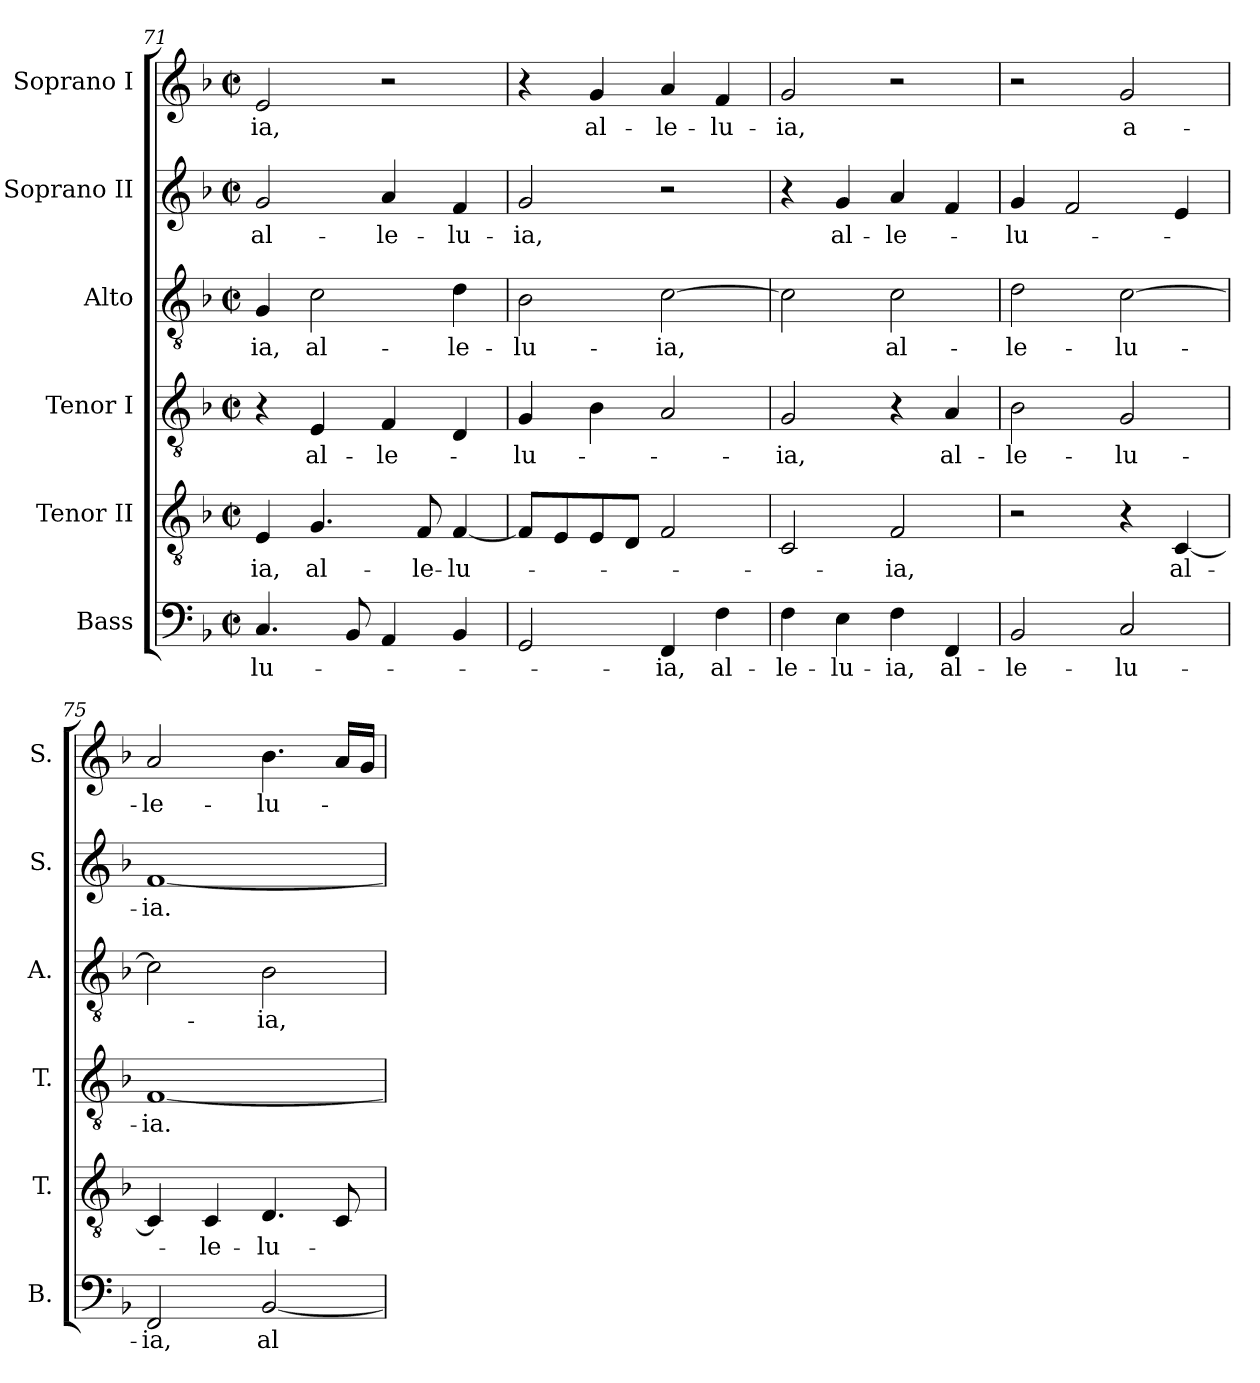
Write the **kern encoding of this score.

**kern	**text	**kern	**text	**kern	**text	**kern	**text	**kern	**text	**kern	**text
*part6	*part6	*part5	*part5	*part4	*part4	*part3	*part3	*part2	*part2	*part1	*part1
*staff6	*staff6	*staff5	*staff5	*staff4	*staff4	*staff3	*staff3	*staff2	*staff2	*staff1	*staff1
*I"Bass	*	*I"Tenor II	*	*I"Tenor I	*	*I"Alto	*	*I"Soprano II	*	*I"Soprano I	*
*I'B.	*	*I'T.	*	*I'T.	*	*I'A.	*	*I'S.	*	*I'S.	*
*clefF4	*	*clefGv2	*	*clefGv2	*	*clefGv2	*	*clefG2	*	*clefG2	*
*	*	*ITrd7c12	*	*ITrd7c12	*	*	*	*	*	*	*
*k[b-]	*	*k[b-]	*	*k[b-]	*	*k[b-]	*	*k[b-]	*	*k[b-]	*
*F:	*	*F:	*	*F:	*	*F:	*	*F:	*	*F:	*
*M2/2	*	*M2/2	*	*M2/2	*	*M2/2	*	*M2/2	*	*M2/2	*
*met(c|)	*	*met(c|)	*	*met(c|)	*	*met(c|)	*	*met(c|)	*	*met(c|)	*
=71	=71	=71	=71	=71	=71	=71	=71	=71	=71	=71	=71
!	!LO:LY:b:color=#000000	!	!	!	!	!	!	!	!	!	!
!	!	!	!LO:LY:b:color=#000000	!	!	!	!	!	!	!	!
!	!	!	!	!	!	!	!LO:LY:b:color=#000000	!	!	!	!
!	!	!	!	!	!	!	!	!	!LO:LY:b:color=#000000	!	!
!	!	!	!	!	!	!	!	!	!	!	!LO:LY:b:color=#000000
4.Ci/	-lu-	4EEi/	-ia,	4r	.	4Gi/	-ia,	2gi/	al-	2ei/	-ia,
!	!	!	!LO:LY:b:color=#000000	!	!	!	!	!	!	!	!
!	!	!	!	!	!LO:LY:b:color=#000000	!	!	!	!	!	!
!	!	!	!	!	!	!	!LO:LY:b:color=#000000	!	!	!	!
.	.	4.GGi/	al-	4EEi/	al-	2ci\	al-	.	.	.	.
8BB-i/	.	.	.	.	.	.	.	.	.	.	.
!	!	!	!	!	!LO:LY:b:color=#000000	!	!	!	!	!	!
!	!	!	!	!	!	!	!	!	!LO:LY:b:color=#000000	!	!
4AAi/	.	.	.	4FFi/	-le-	.	.	4ai/	-le-	2r	.
!	!	!	!LO:LY:b:color=#000000	!	!	!	!	!	!	!	!
.	.	8FFi/	-le-	.	.	.	.	.	.	.	.
!	!	!	!LO:LY:b:color=#000000	!	!	!	!	!	!	!	!
!	!	!	!	!	!	!	!LO:LY:b:color=#000000	!	!	!	!
!	!	!	!	!	!	!	!	!	!LO:LY:b:color=#000000	!	!
4BB-i/	.	[<4FFi/	-lu-	4DDi/	.	4di\	-le-	4fi/	-lu-	.	.
=72	=72	=72	=72	=72	=72	=72	=72	=72	=72	=72	=72
!	!	!	!	!	!LO:LY:b:color=#000000	!	!	!	!	!	!
!	!	!	!	!	!	!	!LO:LY:b:color=#000000	!	!	!	!
!	!	!	!	!	!	!	!	!	!LO:LY:b:color=#000000	!	!
2GGi/	.	8FFi/L]	.	4GGi/	-lu-	2B-i\	-lu-	2gi/	-ia,	4r	.
.	.	8EEi/	.	.	.	.	.	.	.	.	.
!	!	!	!	!	!	!	!	!	!	!	!LO:LY:b:color=#000000
.	.	8EEi/	.	4BB-i\	.	.	.	.	.	4gi/	al-
.	.	8DDi/J	.	.	.	.	.	.	.	.	.
!	!LO:LY:b:color=#000000	!	!	!	!	!	!	!	!	!	!
!	!	!	!	!	!	!	!LO:LY:b:color=#000000	!	!	!	!
!	!	!	!	!	!	!	!	!	!	!	!LO:LY:b:color=#000000
4FFi/	-ia,	2FFi/	.	2AAi/	.	[>2ci\	-ia,	2r	.	4ai/	-le-
!	!LO:LY:b:color=#000000	!	!	!	!	!	!	!	!	!	!
!	!	!	!	!	!	!	!	!	!	!	!LO:LY:b:color=#000000
4Fi\	al-	.	.	.	.	.	.	.	.	4fi/	-lu-
!!LO:LB:g=z
=73	=73	=73	=73	=73	=73	=73	=73	=73	=73	=73	=73
!	!LO:LY:b:color=#000000	!	!	!	!	!	!	!	!	!	!
!	!	!	!	!	!LO:LY:b:color=#000000	!	!	!	!	!	!
!	!	!	!	!	!	!	!	!	!	!	!LO:LY:b:color=#000000
4Fi\	-le-	2CCi/	.	2GGi/	-ia,	2ci\]	.	4r	.	2gi/	-ia,
!	!LO:LY:b:color=#000000	!	!	!	!	!	!	!	!	!	!
!	!	!	!	!	!	!	!	!	!LO:LY:b:color=#000000	!	!
4Ei\	-lu-	.	.	.	.	.	.	4gi/	al-	.	.
!	!LO:LY:b:color=#000000	!	!	!	!	!	!	!	!	!	!
!	!	!	!LO:LY:b:color=#000000	!	!	!	!	!	!	!	!
!	!	!	!	!	!	!	!LO:LY:b:color=#000000	!	!	!	!
!	!	!	!	!	!	!	!	!	!LO:LY:b:color=#000000	!	!
4Fi\	-ia,	2FFi/	-ia,	4r	.	2ci\	al-	4ai/	-le-	2r	.
!	!LO:LY:b:color=#000000	!	!	!	!	!	!	!	!	!	!
!	!	!	!	!	!LO:LY:b:color=#000000	!	!	!	!	!	!
4FFi/	al-	.	.	4AAi/	al-	.	.	4fi/	.	.	.
=74	=74	=74	=74	=74	=74	=74	=74	=74	=74	=74	=74
!	!LO:LY:b:color=#000000	!	!	!	!	!	!	!	!	!	!
!	!	!	!	!	!LO:LY:b:color=#000000	!	!	!	!	!	!
!	!	!	!	!	!	!	!LO:LY:b:color=#000000	!	!	!	!
!	!	!	!	!	!	!	!	!	!LO:LY:b:color=#000000	!	!
2BB-i/	-le-	2r	.	2BB-i\	-le-	2di\	-le-	4gi/	-lu-	2r	.
.	.	.	.	.	.	.	.	2fi/	.	.	.
!	!LO:LY:b:color=#000000	!	!	!	!	!	!	!	!	!	!
!	!	!	!	!	!LO:LY:b:color=#000000	!	!	!	!	!	!
!	!	!	!	!	!	!	!LO:LY:b:color=#000000	!	!	!	!
!	!	!	!	!	!	!	!	!	!	!	!LO:LY:b:color=#000000
2Ci/	-lu-	4r	.	2GGi/	-lu-	[>2ci\	-lu-	.	.	2gi/	a-
!	!	!	!LO:LY:b:color=#000000	!	!	!	!	!	!	!	!
.	.	[<4CCi/	al-	.	.	.	.	4ei/	.	.	.
=75	=75	=75	=75	=75	=75	=75	=75	=75	=75	=75	=75
!	!LO:LY:b:color=#000000	!	!	!	!	!	!	!	!	!	!
!	!	!	!	!	!LO:LY:b:color=#000000	!	!	!	!	!	!
!	!	!	!	!	!	!	!	!	!LO:LY:b:color=#000000	!	!
!	!	!	!	!	!	!	!	!	!	!	!LO:LY:b:color=#000000
2FFi/	-ia,	4CCi/]	.	[<1FFi	-ia.	2ci\]	.	[<1fi	-ia.	2ai/	-le-
!	!	!	!LO:LY:b:color=#000000	!	!	!	!	!	!	!	!
.	.	4CCi/	-le-	.	.	.	.	.	.	.	.
!	!LO:LY:b:color=#000000	!	!	!	!	!	!	!	!	!	!
!	!	!	!LO:LY:b:color=#000000	!	!	!	!	!	!	!	!
!	!	!	!	!	!	!	!LO:LY:b:color=#000000	!	!	!	!
!	!	!	!	!	!	!	!	!	!	!	!LO:LY:b:color=#000000
[<2BB-i/	al-	4.DDi/	-lu-	.	.	2B-i\	-ia,	.	.	4.b-i\	-lu-
.	.	8CCi/	.	.	.	.	.	.	.	16ai/LL	.
.	.	.	.	.	.	.	.	.	.	16gi/JJ	.
=	=	=	=	=	=	=	=	=	=	=	=
*-	*-	*-	*-	*-	*-	*-	*-	*-	*-	*-	*-
